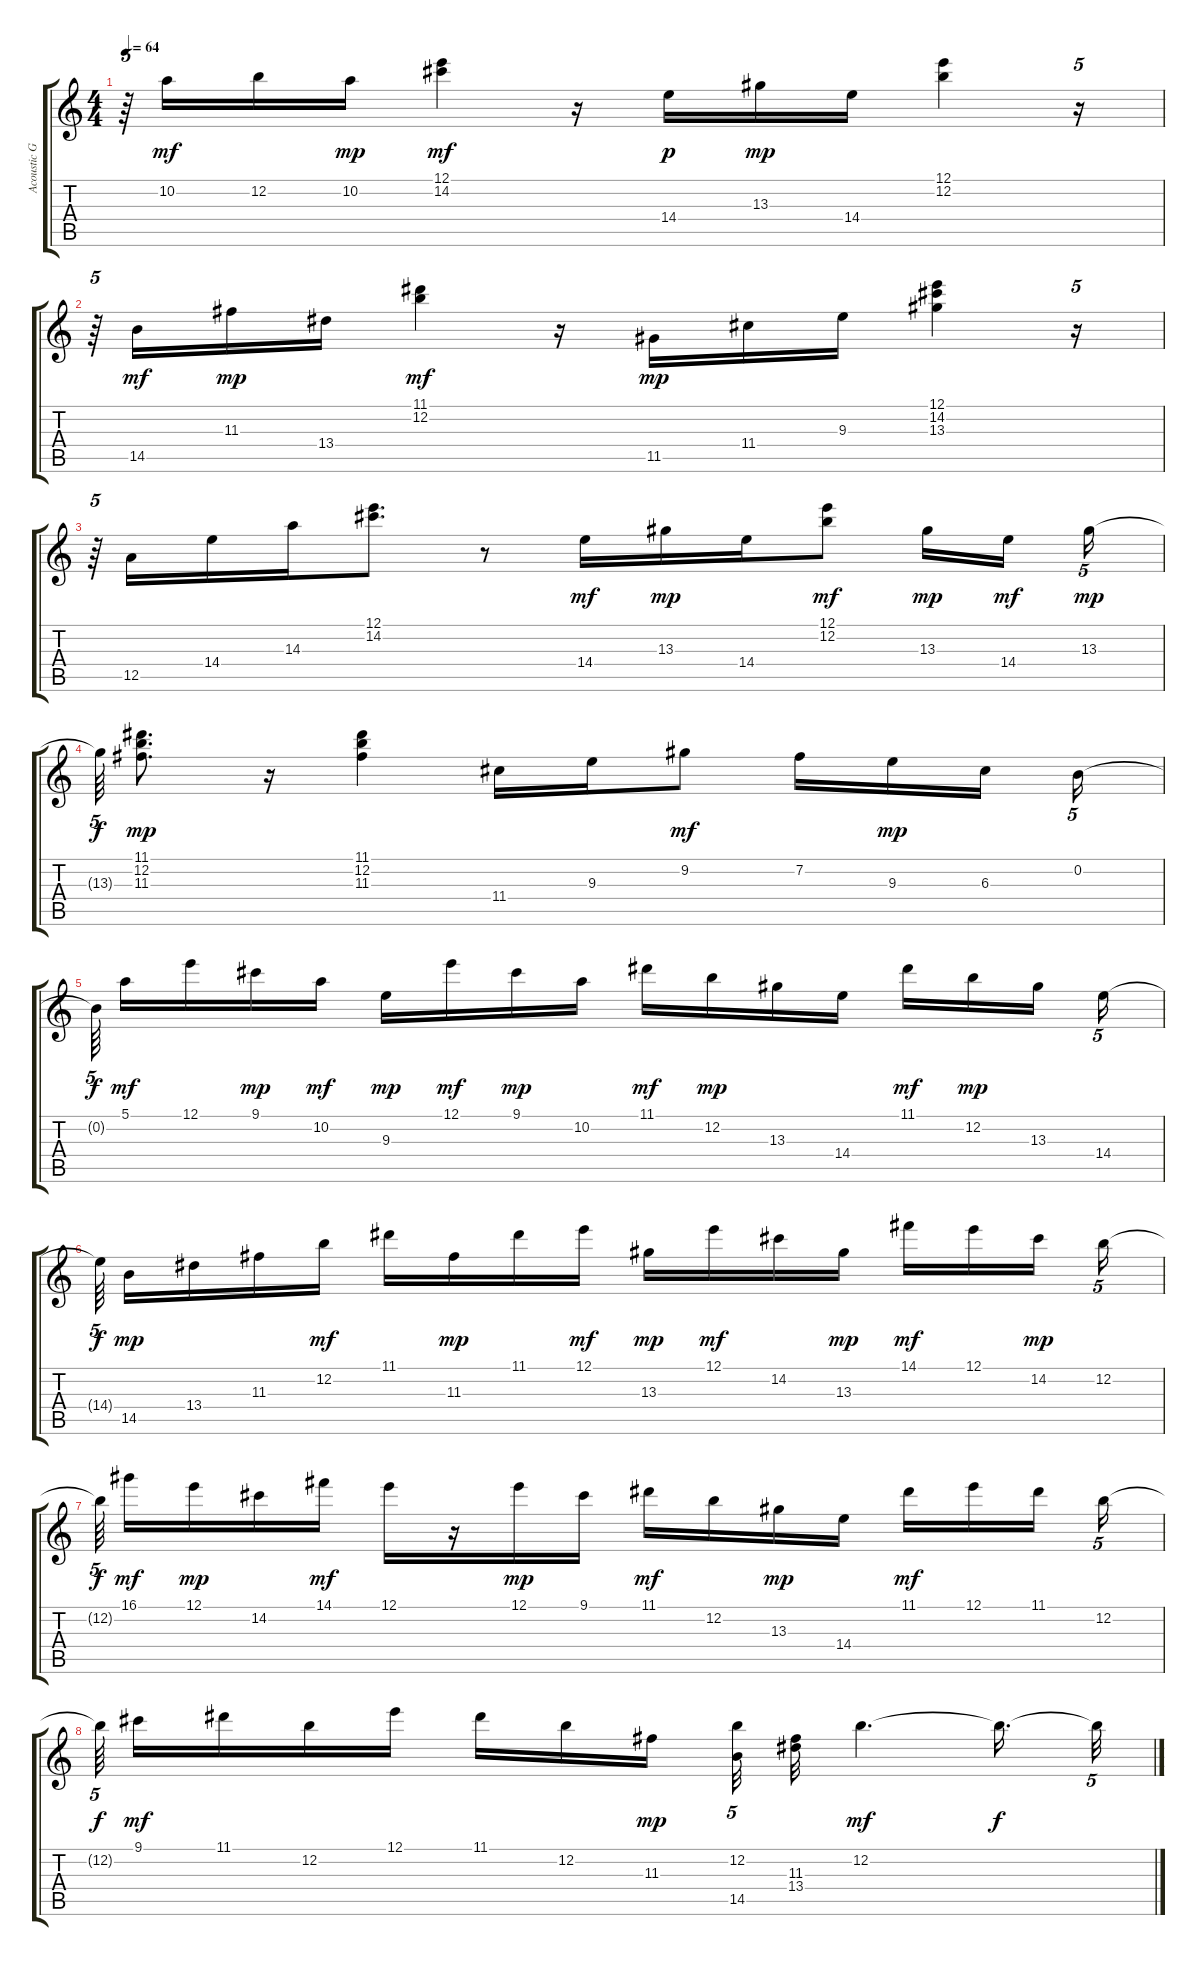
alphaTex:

\track ("Acoustic Guitar" "Acoustic G") {instrument acousticguitarsteel}
\staff {score tabs}
\tuning (E4 B3 G3 D3 A2 E2) {hide}
\ts (4 4)
\tempo 64
\clef g2
\ks c
r.64{tu (5 4) dy f} 10.2.16{dy mf} 12.2.16 10.2.16{dy mp} (12.1 14.2).4{dy mf} r.16 14.4.16{dy p} 13.3.16{dy mp} 14.4.16 (12.1 12.2).4 r.16{tu (5 4)} |
r.64{tu (5 4)} 14.5.16{dy mf} 11.3.16{dy mp} 13.4.16 (11.1 12.2).4{dy mf} r.16 11.5.16{dy mp} 11.4.16 9.3.16 (12.1 14.2 13.3).4 r.16{tu (5 4)} |
r.64{tu (5 4)} 12.5.16 14.4.16 14.3.16 (12.1 14.2).8{d} r.8 14.4.16{dy mf} 13.3.16{dy mp} 14.4.16 (12.1 12.2).8{dy mf} 13.3.16{dy mp} 14.4.16{dy mf beam splitsecondary} 13.3.16{tu (5 4) dy mp} |
13.3{t}.64{tu (5 4) dy f} (11.1 12.2 11.3).8{d dy mp} r.16 (11.1 12.2 11.3).4 11.4.16 9.3.16 9.2.8{dy mf} 7.2.16 9.3.16{dy mp} 6.3.16{beam splitsecondary} 0.2.16{tu (5 4)} |
0.2{t}.64{tu (5 4) dy f beam splitsecondary} 5.1.16{dy mf} 12.1.16 9.1.16{dy mp} 10.2.16{dy mf} 9.3.16{dy mp} 12.1.16{dy mf} 9.1.16{dy mp} 10.2.16 11.1.16{dy mf} 12.2.16{dy mp} 13.3.16 14.4.16 11.1.16{dy mf} 12.2.16{dy mp} 13.3.16{beam splitsecondary} 14.4.16{tu (5 4)} |
14.4{t}.64{tu (5 4) dy f beam splitsecondary} 14.5.16{dy mp} 13.4.16 11.3.16 12.2.16{dy mf} 11.1.16 11.3.16{dy mp} 11.1.16 12.1.16{dy mf} 13.3.16{dy mp} 12.1.16{dy mf} 14.2.16 13.3.16{dy mp} 14.1.16{dy mf} 12.1.16 14.2.16{dy mp beam splitsecondary} 12.2.16{tu (5 4)} |
12.2{t}.64{tu (5 4) dy f beam splitsecondary} 16.1.16{dy mf} 12.1.16{dy mp} 14.2.16 14.1.16{dy mf} 12.1.16 r.16 12.1.16{dy mp} 9.1.16 11.1.16{dy mf} 12.2.16 13.3.16{dy mp} 14.4.16 11.1.16{dy mf} 12.1.16 11.1.16{beam splitsecondary} 12.2.16{tu (5 4)} |
12.2{t}.64{tu (5 4) dy f beam splitsecondary} 9.1.16{dy mf} 11.1.16 12.2.16 12.1.16 11.1.16 12.2.16 11.3.16{dy mp beam splitsecondary} (12.2 14.5).32{tu (5 4)} (11.3 13.4).32 12.2.4{d dy mf} 12.2{t}.16{d dy f} 12.2{t}.32{tu (5 4)}
